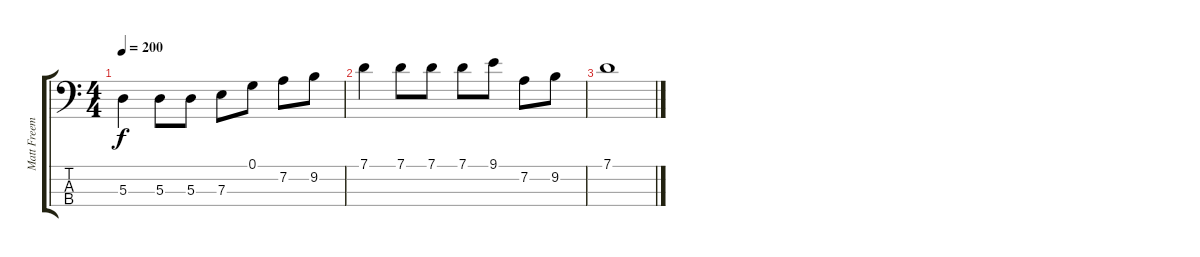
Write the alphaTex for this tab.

\track ("Matt Freeman" "Matt Freem") {instrument electricbasspick}
\staff {score tabs}
\tuning (G2 D2 A1 E1) {hide}
\ts (4 4)
\tempo 200
\clef f4
\ks c
5.3.4{dy f} 5.3.8 5.3.8 7.3.8 0.1.8 7.2.8 9.2.8 |
7.1.4 7.1.8 7.1.8 7.1.8 9.1.8 7.2.8 9.2.8 |
7.1.1
